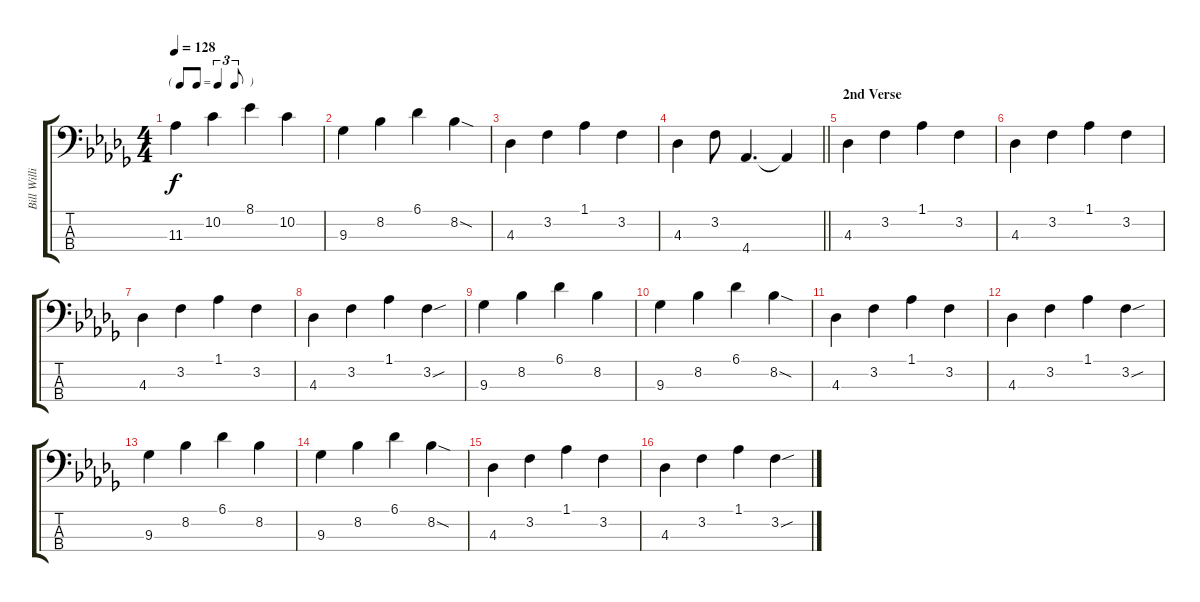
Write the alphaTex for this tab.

\track ("Bill Willis - Bass" "Bill Willi") {instrument electricbassfinger}
\staff {score tabs}
\tuning (G2 D2 A1 E1) {hide}
\ts (4 4)
\tf triplet8th
\tempo 128
\clef f4
\ks db
11.3.4{dy f} 10.2.4 8.1.4 10.2.4 |
9.3.4 8.2.4 6.1.4 8.2{sod}.4 |
4.3.4 3.2.4 1.1.4 3.2.4 |
\barLineRight lightlight
4.3.4 3.2.8 4.4.4{d} 4.4{t}.4 |
\section ("" "2nd Verse")
4.3.4 3.2.4 1.1.4 3.2.4 |
4.3.4 3.2.4 1.1.4 3.2.4 |
4.3.4 3.2.4 1.1.4 3.2.4 |
4.3.4 3.2.4 1.1.4 3.2{sou}.4 |
9.3.4 8.2.4 6.1.4 8.2.4 |
9.3.4 8.2.4 6.1.4 8.2{sod}.4 |
4.3.4 3.2.4 1.1.4 3.2.4 |
4.3.4 3.2.4 1.1.4 3.2{sou}.4 |
9.3.4 8.2.4 6.1.4 8.2.4 |
9.3.4 8.2.4 6.1.4 8.2{sod}.4 |
4.3.4 3.2.4 1.1.4 3.2.4 |
4.3.4 3.2.4 1.1.4 3.2{sou}.4
